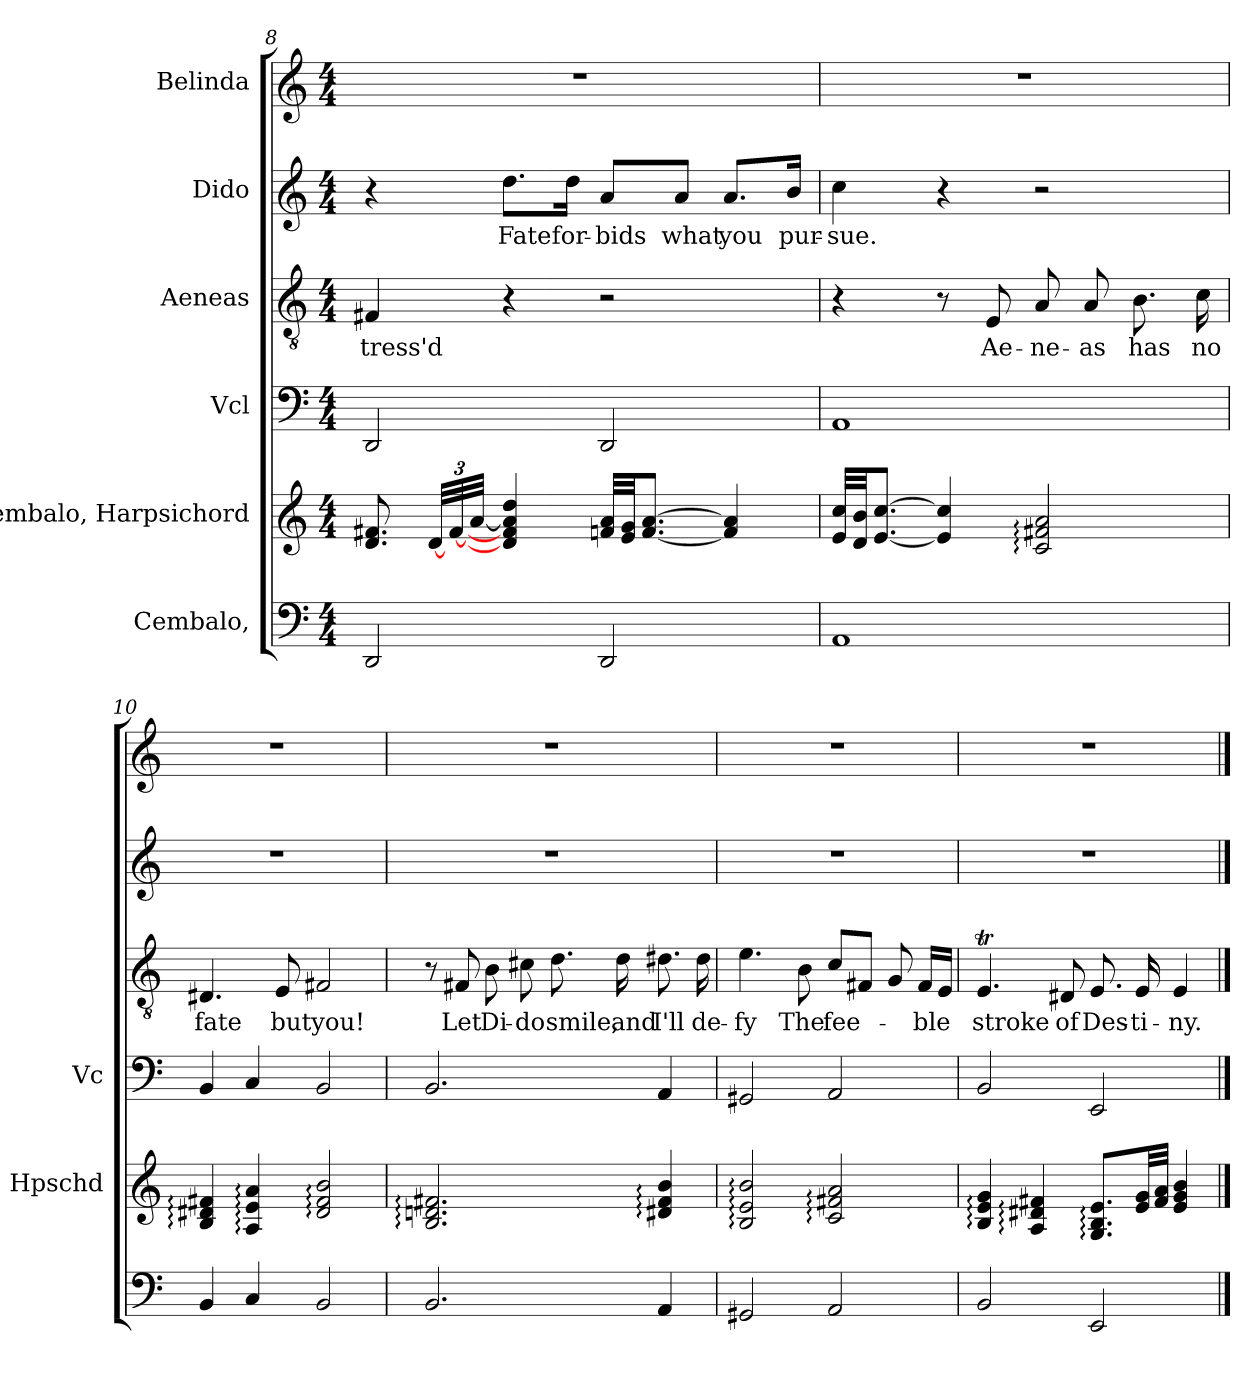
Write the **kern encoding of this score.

**kern	**kern	**kern	**kern	**text	**kern	**text	**kern
*part6	*part5	*part4	*part3	*part3	*part2	*part2	*part1
*staff6	*staff5	*staff4	*staff3	*staff3	*staff2	*staff2	*staff1
*I"Cembalo,	*I"Cembalo, Harpsichord	*I"Vcl	*I"Aeneas	*	*I"Dido	*	*I"Belinda
*	*I'Hpschd	*I'Vc	*	*	*	*	*
*clefF4	*clefG2	*clefF4	*clefGv2	*	*clefG2	*	*clefG2
*k[]	*k[]	*k[]	*k[]	*	*k[]	*	*k[]
*M4/4	*M4/4	*M4/4	*M4/4	*	*M4/4	*	*M4/4
=8	=8	=8	=8	=8	=8	=8	=8
!	!	!	!	!LO:LY:b	!	!	!
2DD/	8.d/ 8.f#X/	2DD/	4F#X/	-tress'd	4r	.	1r
*	*Xbrackettup	*	*	*	*	*	*
.	[48d/LLL	.	.	.	.	.	.
.	[48f#/	.	.	.	.	.	.
.	[48a/JJJ	.	.	.	.	.	.
!	!	!	!	!	!	!LO:LY:b	!
.	4d/] 4f#/] 4a/] 4dd/	.	4r	.	8.dd\L	Fate	.
!	!	!	!	!	!	!LO:LY:b	!
.	.	.	.	.	16dd\Jk	for-	.
!	!	!	!	!	!	!LO:LY:b	!
2DD/	32fn/ 32a/LLL	2DD/	2r	.	8a/L	-bids	.
.	32e/ 32g/JJ	.	.	.	.	.	.
.	[8.f/ [8.a/J	.	.	.	.	.	.
!	!	!	!	!	!	!LO:LY:b	!
.	.	.	.	.	8a/J	what	.
!	!	!	!	!	!	!LO:LY:b	!
.	4f/] 4a/]	.	.	.	8.a/L	you	.
!	!	!	!	!	!	!LO:LY:b	!
.	.	.	.	.	16b/Jk	pur-	.
=9	=9	=9	=9	=9	=9	=9	=9
!	!	!	!	!	!	!LO:LY:b	!
1AA	32e/ 32cc/LLL	1AA	4r	.	4cc\	-sue.	1r
.	32d/ 32b/JJ	.	.	.	.	.	.
.	[8.e/ [8.cc/J	.	.	.	.	.	.
.	4e/] 4cc/]	.	8r	.	4r	.	.
!	!	!	!	!LO:LY:b	!	!	!
.	.	.	8E/	Ae-	.	.	.
!	!	!	!	!LO:LY:b	!	!	!
.	2c/: 2f#X/: 2a/:	.	8A/	-ne-	2r	.	.
!	!	!	!	!LO:LY:b	!	!	!
.	.	.	8A/	-as	.	.	.
!	!	!	!	!LO:LY:b	!	!	!
.	.	.	8.B\	has	.	.	.
!	!	!	!	!LO:LY:b	!	!	!
.	.	.	16c\	no	.	.	.
!!LO:LB:g=z
=10	=10	=10	=10	=10	=10	=10	=10
!	!	!	!	!LO:LY:b	!	!	!
4BB/	4B/: 4d#X/: 4f#X/:	4BB/	4.D#X/	fate	1r	.	1r
4C/	4A/: 4e/: 4a/:	4C/	.	.	.	.	.
!	!	!	!	!LO:LY:b	!	!	!
.	.	.	8E/	but	.	.	.
!	!	!	!	!LO:LY:b	!	!	!
2BB/	2d#/: 2f#/: 2b/:	2BB/	2F#X/	you!	.	.	.
=11	=11	=11	=11	=11	=11	=11	=11
2.BB/	2.B/: 2.dn/: 2.f#X/:	2.BB/	8r	.	1r	.	1r
!	!	!	!	!LO:LY:b	!	!	!
.	.	.	8F#X/	Let	.	.	.
!	!	!	!	!LO:LY:b	!	!	!
.	.	.	8B\	Di-	.	.	.
!	!	!	!	!LO:LY:b	!	!	!
.	.	.	8c#X\	-do	.	.	.
!	!	!	!	!LO:LY:b	!	!	!
.	.	.	8.d\	smile,	.	.	.
!	!	!	!	!LO:LY:b	!	!	!
.	.	.	16d\	and	.	.	.
!	!	!	!	!LO:LY:b	!	!	!
4AA/	4d#X/: 4f#/: 4b/:	4AA/	8.d#X\	I'll	.	.	.
!	!	!	!	!LO:LY:b	!	!	!
.	.	.	16d#\	de-	.	.	.
=12	=12	=12	=12	=12	=12	=12	=12
!	!	!	!	!LO:LY:b	!	!	!
2GG#X/	2B/: 2e/: 2b/:	2GG#X/	4.e\	-fy	1r	.	1r
!	!	!	!	!LO:LY:b	!	!	!
.	.	.	8B\	The	.	.	.
!	!	!	!	!LO:LY:b	!	!	!
2AA/	2c/: 2f#X/: 2a/:	2AA/	8c/L	fee-	.	.	.
.	.	.	8F#X/J	.	.	.	.
.	.	.	8G/	.	.	.	.
!	!	!	!	!LO:LY:b	!	!	!
.	.	.	16F#/LL	-ble	.	.	.
.	.	.	16E/JJ	.	.	.	.
!!LO:PB:g=z
=13	=13	=13	=13	=13	=13	=13	=13
!	!	!	!	!LO:LY:b	!	!	!
2BB/	4B/: 4e/: 4g/:	2BB/	4.Et/	stroke	1r	.	1r
.	4A/: 4d#X/: 4f#X/:	.	.	.	.	.	.
!	!	!	!	!LO:LY:b	!	!	!
.	.	.	8D#X/	of	.	.	.
!	!	!	!	!LO:LY:b	!	!	!
2EE/	8.G/: 8.B/: 8.e/:L	2EE/	8.E/	Des-	.	.	.
!	!	!	!	!LO:LY:b	!	!	!
.	32e/ 32g/LL	.	16E/	-ti-	.	.	.
.	32f#/ 32a/JJJ	.	.	.	.	.	.
!	!	!	!	!LO:LY:b	!	!	!
.	4e/ 4g/ 4b/	.	4E/	-ny.	.	.	.
==	==	==	==	==	==	==	==
*-	*-	*-	*-	*-	*-	*-	*-
